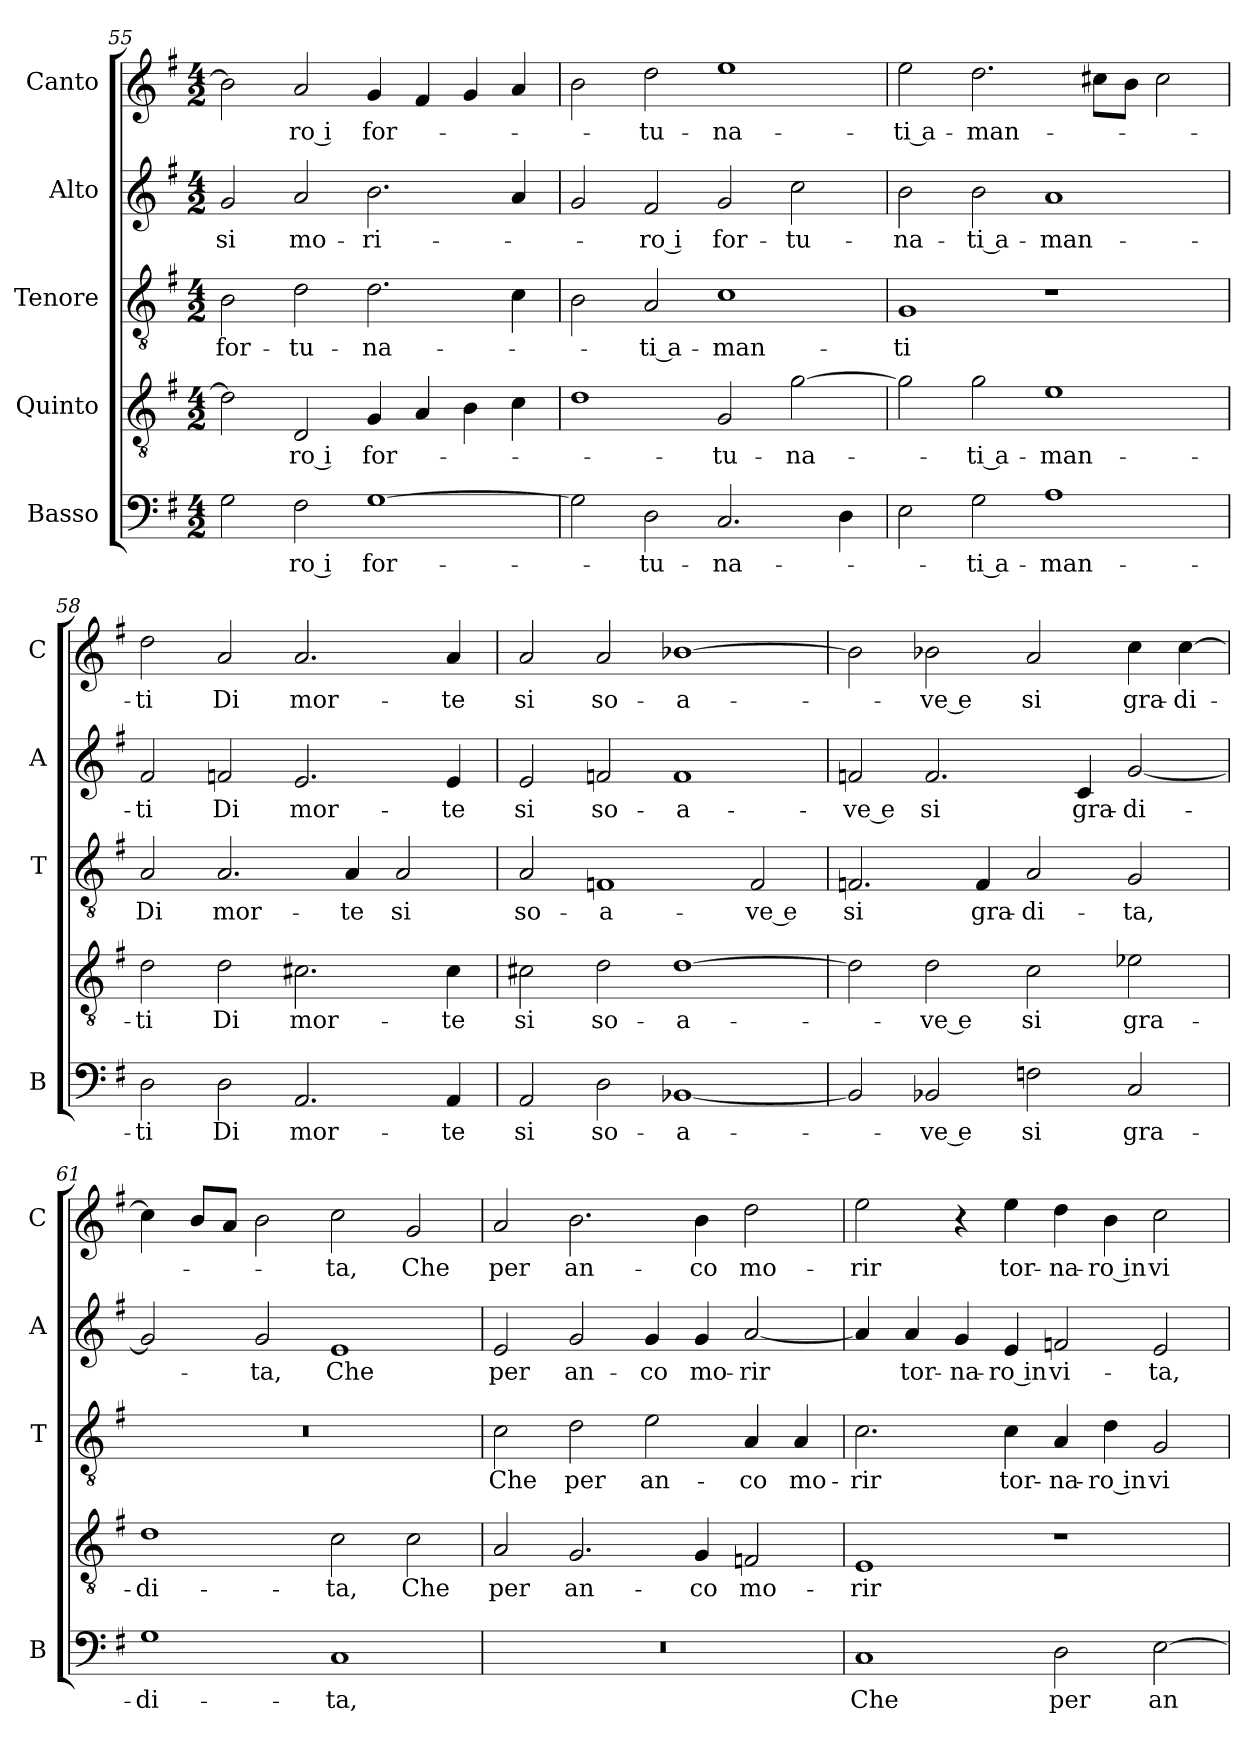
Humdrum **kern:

**kern	**text	**kern	**text	**kern	**text	**kern	**text	**kern	**text
*part5	*part5	*part4	*part4	*part3	*part3	*part2	*part2	*part1	*part1
*staff5	*staff5	*staff4	*staff4	*staff3	*staff3	*staff2	*staff2	*staff1	*staff1
*I"Basso	*	*I"Quinto	*	*I"Tenore	*	*I"Alto	*	*I"Canto	*
*I'B	*	*	*	*I'T	*	*I'A	*	*I'C	*
*clefF4	*	*clefGv2	*	*clefGv2	*	*clefG2	*	*clefG2	*
*k[f#]	*	*k[f#]	*	*k[f#]	*	*k[f#]	*	*k[f#]	*
*G:	*	*G:	*	*G:	*	*G:	*	*G:	*
*M4/2	*	*M4/2	*	*M4/2	*	*M4/2	*	*M4/2	*
=55	=55	=55	=55	=55	=55	=55	=55	=55	=55
!	!	!	!	!	!LO:LY:b	!	!LO:LY:b	!	!
2G\	.	2d\]	.	2B\	for-	2g/	-si	2b\]	.
!	!LO:LY:b	!	!LO:LY:b	!	!LO:LY:b	!	!LO:LY:b	!	!LO:LY:b
2F#\	-ro i	2D/	-ro i	2d\	-tu-	2a/	mo-	2a/	-ro i
!	!LO:LY:b	!	!LO:LY:b	!	!LO:LY:b	!	!LO:LY:b	!	!LO:LY:b
[1G	for-	4G/	for-	2.d\	-na-	2.b\	-ri-	4g/	for-
.	.	4A/	.	.	.	.	.	4f#/	.
.	.	4B\	.	.	.	.	.	4g/	.
.	.	4c\	.	4c\	.	4a/	.	4a/	.
=56	=56	=56	=56	=56	=56	=56	=56	=56	=56
2G\]	.	1d	.	2B\	.	2g/	.	2b\	.
!	!LO:LY:b	!	!	!	!LO:LY:b	!	!LO:LY:b	!	!LO:LY:b
2D\	-tu-	.	.	2A/	-ti a-	2f#/	-ro i	2dd\	-tu-
!	!LO:LY:b	!	!LO:LY:b	!	!LO:LY:b	!	!LO:LY:b	!	!LO:LY:b
2.C/	-na-	2G/	-tu-	1c	-man-	2g/	for-	1ee	-na-
!	!	!	!LO:LY:b	!	!	!	!LO:LY:b	!	!
.	.	[2g\	-na-	.	.	2cc\	-tu-	.	.
4D\	.	.	.	.	.	.	.	.	.
=57	=57	=57	=57	=57	=57	=57	=57	=57	=57
!	!	!	!	!	!LO:LY:b	!	!LO:LY:b	!	!LO:LY:b
2E\	.	2g\]	.	1G	-ti	2b\	-na-	2ee\	-ti a-
!	!LO:LY:b	!	!LO:LY:b	!	!	!	!LO:LY:b	!	!LO:LY:b
2G\	-ti a-	2g\	-ti a-	.	.	2b\	-ti a-	2.dd\	-man-
!	!LO:LY:b	!	!LO:LY:b	!	!	!	!LO:LY:b	!	!
1A	-man-	1e	-man-	1r	.	1a	-man-	.	.
.	.	.	.	.	.	.	.	8cc#X\L	.
.	.	.	.	.	.	.	.	8b\J	.
.	.	.	.	.	.	.	.	2cc#\	.
!!LO:LB:g=z
=58	=58	=58	=58	=58	=58	=58	=58	=58	=58
!	!LO:LY:b	!	!LO:LY:b	!	!LO:LY:b	!	!LO:LY:b	!	!LO:LY:b
2D\	-ti	2d\	-ti	2A/	Di	2f#/	-ti	2dd\	-ti
!	!LO:LY:b	!	!LO:LY:b	!	!LO:LY:b	!	!LO:LY:b	!	!LO:LY:b
2D\	Di	2d\	Di	2.A/	mor-	2fn/	Di	2a/	Di
!	!LO:LY:b	!	!LO:LY:b	!	!	!	!LO:LY:b	!	!LO:LY:b
2.AA/	mor-	2.c#X\	mor-	.	.	2.e/	mor-	2.a/	mor-
!	!	!	!	!	!LO:LY:b	!	!	!	!
.	.	.	.	4A/	-te	.	.	.	.
!	!	!	!	!	!LO:LY:b	!	!	!	!
.	.	.	.	2A/	si	.	.	.	.
!	!LO:LY:b	!	!LO:LY:b	!	!	!	!LO:LY:b	!	!LO:LY:b
4AA/	-te	4c#\	-te	.	.	4e/	-te	4a/	-te
=59	=59	=59	=59	=59	=59	=59	=59	=59	=59
!	!LO:LY:b	!	!LO:LY:b	!	!LO:LY:b	!	!LO:LY:b	!	!LO:LY:b
2AA/	si	2c#X\	si	2A/	so-	2e/	si	2a/	si
!	!LO:LY:b	!	!LO:LY:b	!	!LO:LY:b	!	!LO:LY:b	!	!LO:LY:b
2D\	so-	2d\	so-	1Fn	-a-	2fn/	so-	2a/	so-
!	!LO:LY:b	!	!LO:LY:b	!	!	!	!LO:LY:b	!	!LO:LY:b
[1BB-X	-a-	[1d	-a-	.	.	1f	-a-	[1b-X	-a-
!	!	!	!	!	!LO:LY:b	!	!	!	!
.	.	.	.	2F/	-ve e	.	.	.	.
=60	=60	=60	=60	=60	=60	=60	=60	=60	=60
!	!	!	!	!	!LO:LY:b	!	!LO:LY:b	!	!
2BB-/]	.	2d\]	.	2.Fn/	si	2fn/	-ve e	2b-\]	.
!	!LO:LY:b	!	!LO:LY:b	!	!	!	!LO:LY:b	!	!LO:LY:b
2BB-X/	-ve e	2d\	-ve e	.	.	2.f/	si	2b-X\	-ve e
!	!	!	!	!	!LO:LY:b	!	!	!	!
.	.	.	.	4F/	gra-	.	.	.	.
!	!LO:LY:b	!	!LO:LY:b	!	!LO:LY:b	!	!	!	!LO:LY:b
2Fn\	si	2c\	si	2A/	-di-	.	.	2a/	si
!	!	!	!	!	!	!	!LO:LY:b	!	!
.	.	.	.	.	.	4c/	gra-	.	.
!	!LO:LY:b	!	!LO:LY:b	!	!LO:LY:b	!	!LO:LY:b	!	!LO:LY:b
2C/	gra-	2e-X\	gra-	2G/	-ta,	[2g/	-di-	4cc\	gra-
!	!	!	!	!	!	!	!	!	!LO:LY:b
.	.	.	.	.	.	.	.	[4cc\	-di-
=61	=61	=61	=61	=61	=61	=61	=61	=61	=61
!	!LO:LY:b	!	!LO:LY:b	!	!	!	!	!	!
1G	-di-	1d	-di-	0r	.	2g/]	.	4cc\]	.
.	.	.	.	.	.	.	.	8b/L	.
.	.	.	.	.	.	.	.	8a/J	.
!	!	!	!	!	!	!	!LO:LY:b	!	!
.	.	.	.	.	.	2g/	-ta,	2b\	.
!	!LO:LY:b	!	!LO:LY:b	!	!	!	!LO:LY:b	!	!LO:LY:b
1C	-ta,	2c\	-ta,	.	.	1e	Che	2cc\	-ta,
!	!	!	!LO:LY:b	!	!	!	!	!	!LO:LY:b
.	.	2c\	Che	.	.	.	.	2g/	Che
!!LO:PB:g=z
=62	=62	=62	=62	=62	=62	=62	=62	=62	=62
!	!	!	!LO:LY:b	!	!LO:LY:b	!	!LO:LY:b	!	!LO:LY:b
0r	.	2A/	per	2c\	Che	2e/	per	2a/	per
!	!	!	!LO:LY:b	!	!LO:LY:b	!	!LO:LY:b	!	!LO:LY:b
.	.	2.G/	an-	2d\	per	2g/	an-	2.b\	an-
!	!	!	!	!	!LO:LY:b	!	!LO:LY:b	!	!
.	.	.	.	2e\	an-	4g/	-co	.	.
!	!	!	!LO:LY:b	!	!	!	!LO:LY:b	!	!LO:LY:b
.	.	4G/	-co	.	.	4g/	mo-	4b\	-co
!	!	!	!LO:LY:b	!	!LO:LY:b	!	!LO:LY:b	!	!LO:LY:b
.	.	2Fn/	mo-	4A/	-co	[2a/	-rir	2dd\	mo-
!	!	!	!	!	!LO:LY:b	!	!	!	!
.	.	.	.	4A/	mo-	.	.	.	.
=63	=63	=63	=63	=63	=63	=63	=63	=63	=63
!	!LO:LY:b	!	!LO:LY:b	!	!LO:LY:b	!	!	!	!LO:LY:b
1C	Che	1E	-rir	2.c\	-rir	4a/]	.	2ee\	-rir
!	!	!	!	!	!	!	!LO:LY:b	!	!
.	.	.	.	.	.	4a/	tor-	.	.
!	!	!	!	!	!	!	!LO:LY:b	!	!
.	.	.	.	.	.	4g/	-na-	4r	.
!	!	!	!	!	!LO:LY:b	!	!LO:LY:b	!	!LO:LY:b
.	.	.	.	4c\	tor-	4e/	-ro in	4ee\	tor-
!	!LO:LY:b	!	!	!	!LO:LY:b	!	!LO:LY:b	!	!LO:LY:b
2D\	per	1r	.	4A/	-na-	2fn/	vi-	4dd\	-na-
!	!	!	!	!	!LO:LY:b	!	!	!	!LO:LY:b
.	.	.	.	4d\	-ro in	.	.	4b\	-ro in
!	!LO:LY:b	!	!	!	!LO:LY:b	!	!LO:LY:b	!	!LO:LY:b
[2E\	an-	.	.	2G/	vi-	2e/	-ta,	2cc\	vi-
=	=	=	=	=	=	=	=	=	=
*-	*-	*-	*-	*-	*-	*-	*-	*-	*-
